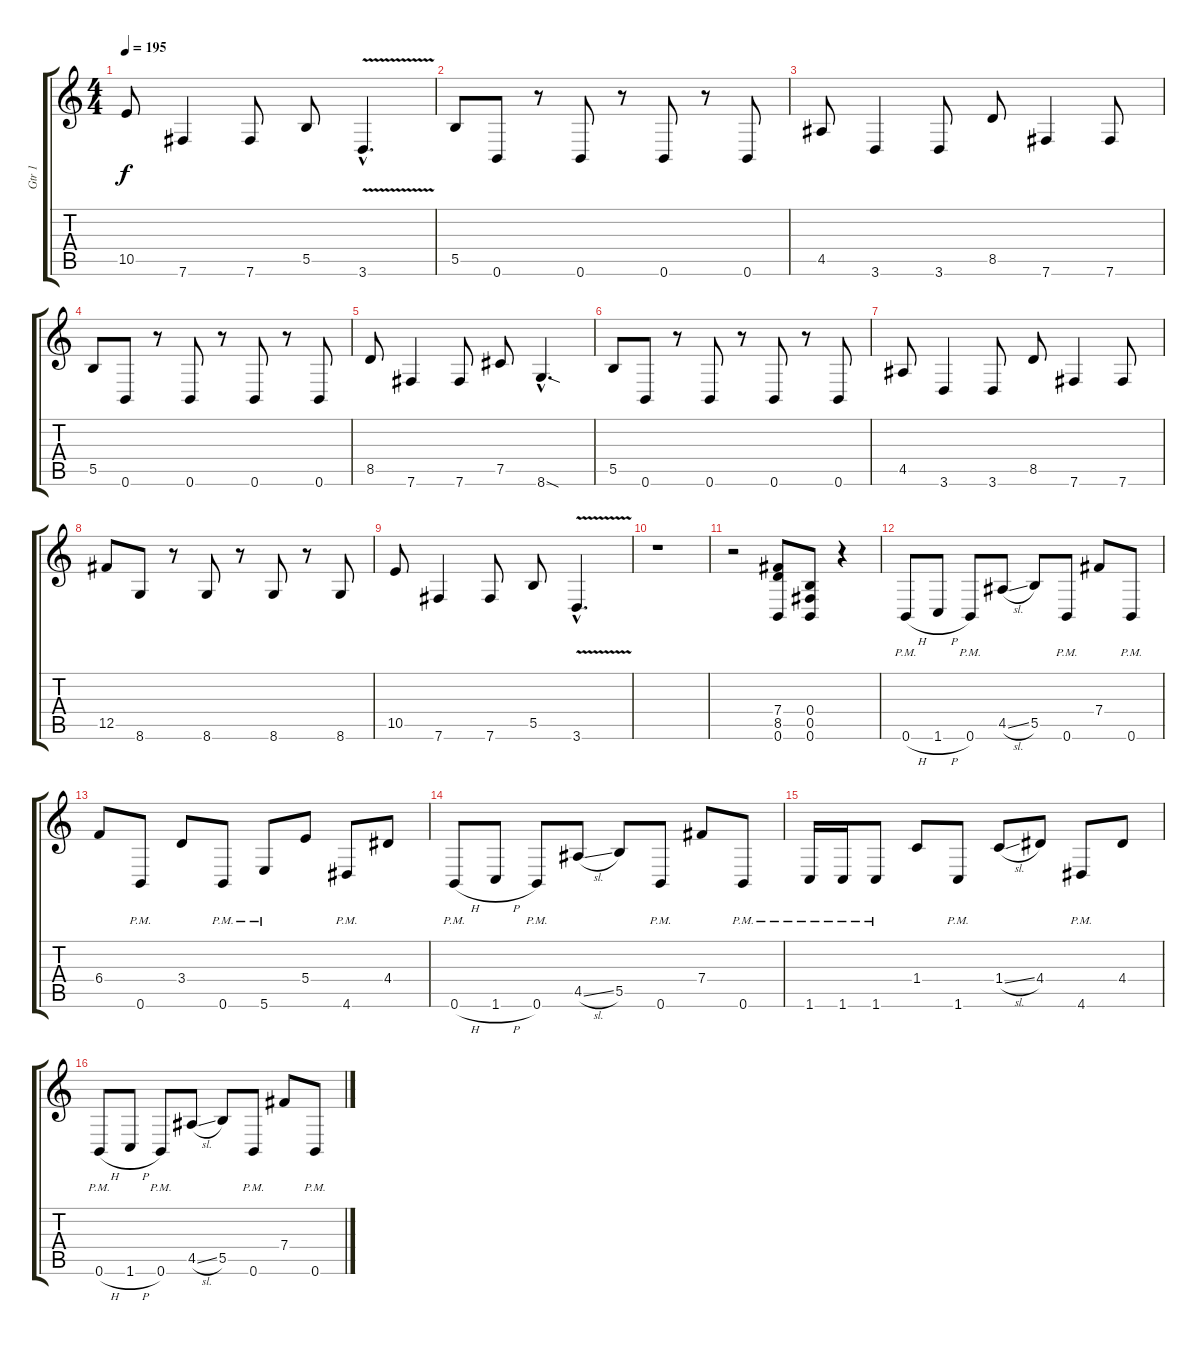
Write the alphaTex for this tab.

\track ("Gtr 1" "Gtr 1") {instrument distortionguitar}
\staff {score tabs}
\tuning (Db4 Ab3 E3 B2 Gb2 B1) {hide}
\ts (4 4)
\tempo 195
\clef g2
\ks c
10.5.8{dy f} 7.6.4 7.6.8 5.5.8 3.6{v hac}.4{d} |
5.5.8 0.6.8 r.8 0.6.8 r.8 0.6.8 r.8 0.6.8 |
4.5.8 3.6.4 3.6.8 8.5.8 7.6.4 7.6.8 |
5.5.8 0.6.8 r.8 0.6.8 r.8 0.6.8 r.8 0.6.8 |
8.5.8 7.6.4 7.6.8 7.5.8 8.6{sod hac}.4{d} |
5.5.8 0.6.8 r.8 0.6.8 r.8 0.6.8 r.8 0.6.8 |
4.5.8 3.6.4 3.6.8 8.5.8 7.6.4 7.6.8 |
12.5.8 8.6.8 r.8 8.6.8 r.8 8.6.8 r.8 8.6.8 |
10.5.8 7.6.4 7.6.8 5.5.8 3.6{v hac}.4{d} |
r.1 |
r.2 (7.4 8.5 0.6).8 (0.4 0.5 0.6).8 r.4 |
0.6{h pm}.8 1.6{h}.8 0.6{pm}.8 4.5{sl}.8 5.5.8 0.6{pm}.8 7.4.8 0.6{pm}.8 |
6.4.8 0.6{pm}.8 3.4.8 0.6{pm}.8 5.6{pm}.8 5.4.8 4.6{pm}.8 4.4.8 |
0.6{h pm}.8 1.6{h}.8 0.6{pm}.8 4.5{sl}.8 5.5.8 0.6{pm}.8 7.4.8 0.6{pm}.8 |
1.6{pm}.16 1.6{pm}.16 1.6{pm}.8 1.4.8 1.6{pm}.8 1.4{sl}.8 4.4.8 4.6{pm}.8 4.4.8 |
0.6{h pm}.8 1.6{h}.8 0.6{pm}.8 4.5{sl}.8 5.5.8 0.6{pm}.8 7.4.8 0.6{pm}.8
